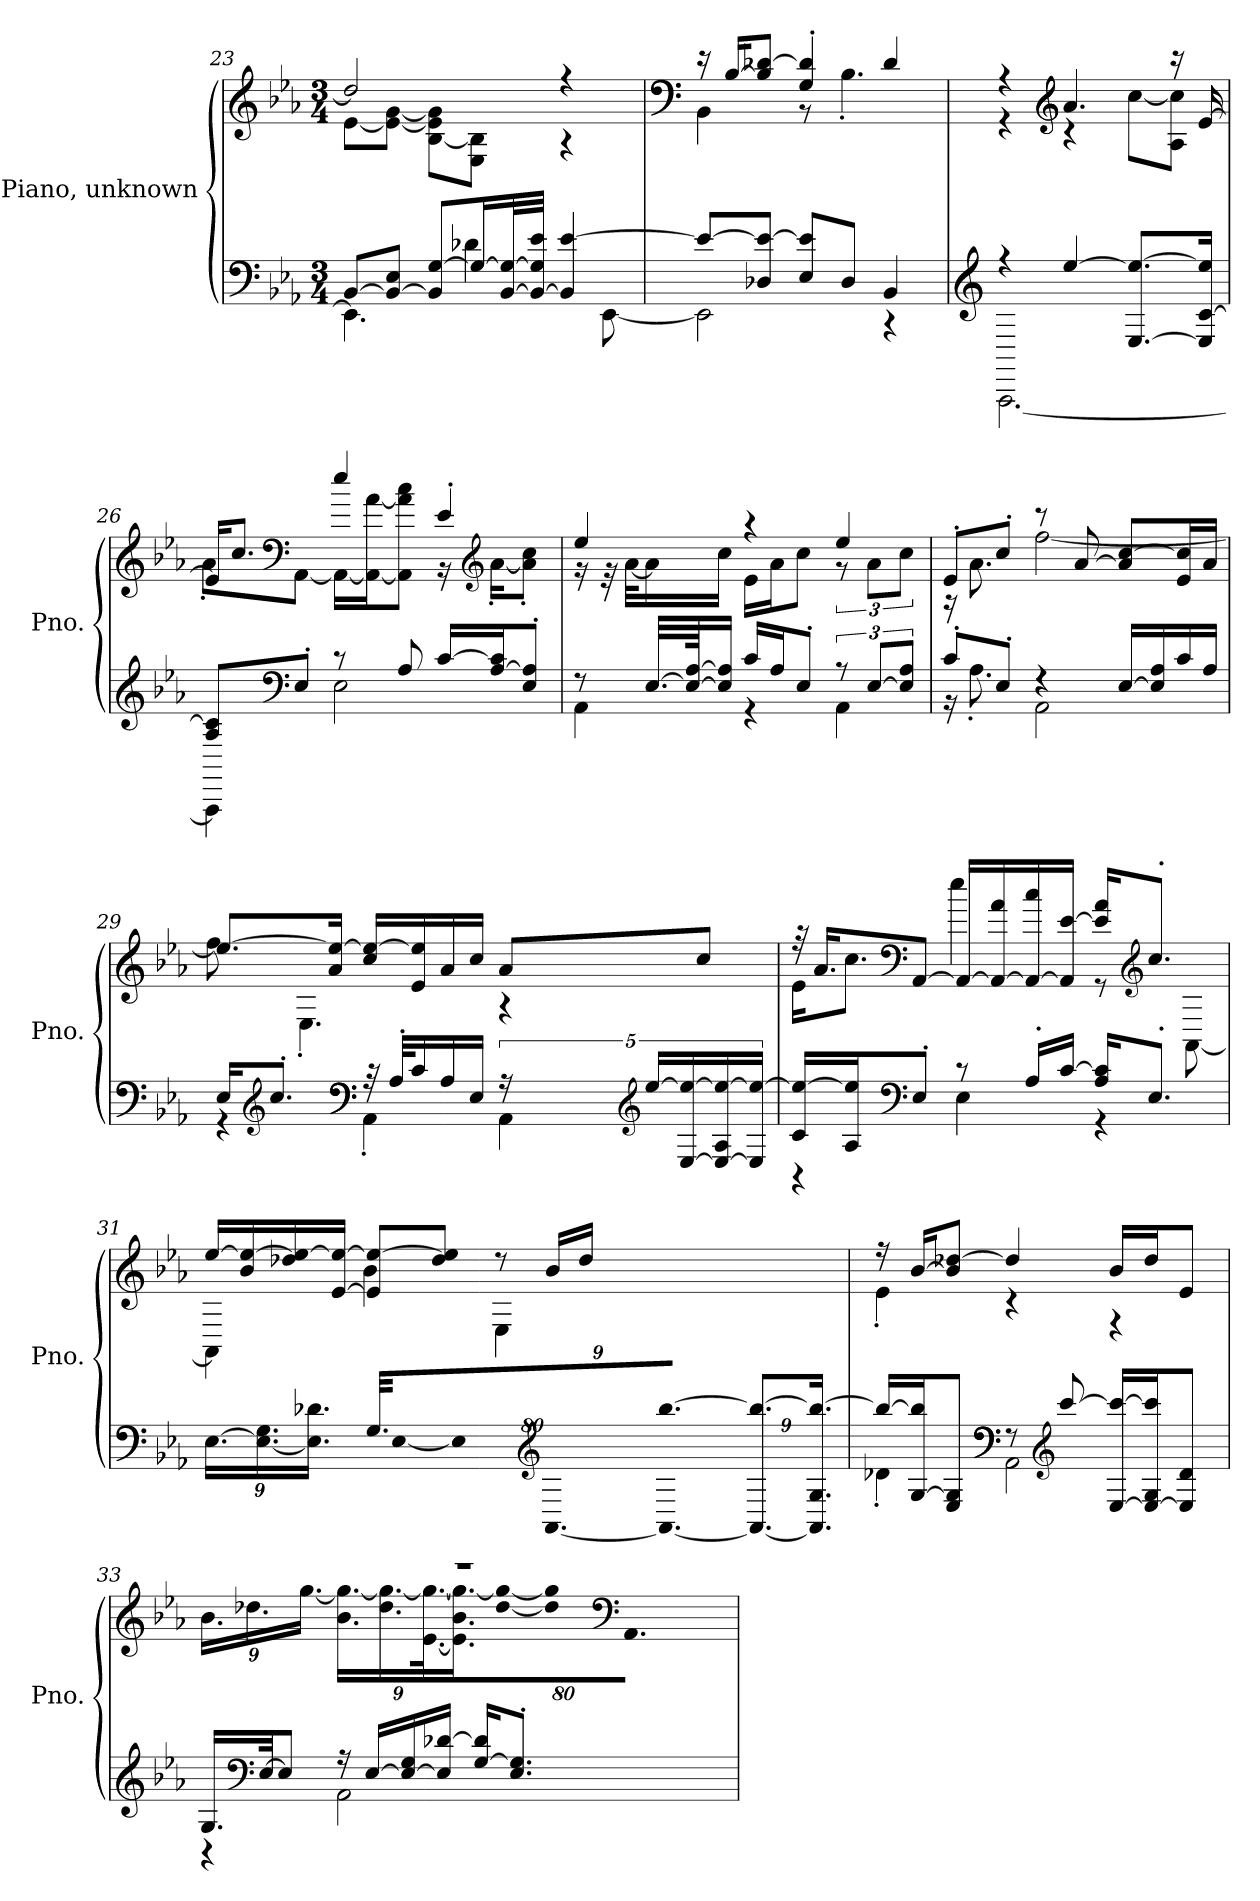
**kern	**kern
*part1	*part1
*staff2	*staff1
*I"Piano, unknown	*
*I'Pno.	*
*clefF4	*clefG2
*k[b-e-a-]	*k[b-e-a-]
*M3/4	*M3/4
=23	=23
*^	*^
[8BB-/L	4.EE-\]	2dd-/]	[8e-\L
8BB-/_ 8E-/J	.	.	8e-\_ [8g\J
8BB-/] [8G/L	.	.	[8B-\ 8e-\] 8g\]L
16G/L_	4d-X\	.	8E-\ 8B-\]J
[32BB-/ 32G/_L	.	.	.
32BB-/_ 32G/] 32e-/JJJ	.	.	.
4BB-/] [4e-/	.	4r	4r
.	[8EE-\	.	.
!!LO:PB:g=z	!!
=24	=24	=24	=24
*	*	*clefF4	*
8e-/L_	2EE-\]	16r	4BB-\
.	.	[16B-/KL	.
8D-X/ 8e-/_J	.	8B-/] [8d-X/J	.
8E-/ 8e-/]L	.	4G/' 4d-/]'	8r
8D-/J	.	.	4.B-'\
4BB-/	4r	4d-/	.
=25	=25	=25	=25
*clefG2	*	*	*
4r	[2.AAA-\	4r	4r
*	*	*clefG2	*
[4ee-/	.	4.a-/	4r
[8.E-/ 8.ee-/_L	.	.	[8cc\L
.	.	16r	8A-\ 8cc\]J
16E-/] [16c/ 16ee-/]Jk	.	[16e-/	.
=26	=26	=26	=26
8A-/ 8c/]L	4AAA-\]	16e-/KL]	8a-'\L
.	.	8.cc/J	.
*clefF4	*	*clefF4	*
8E-'/J	.	.	[8AA-\J
8r	2E-\	4ee-/	16AA-\LL_
.	.	.	16AA-\_ [16a-\J
8A-/	.	.	8AA-\] 8a-\] 8cc\J
[16c/LL	.	4e-'/	16r
*	*	*clefG2	*
[16A-/ 16c/]J	.	.	[16a-'\KL
8E-/' 8A-/]'J	.	.	8a-\]' 8cc\'J
!!LO:LB:g=z	!!
=27	=27	=27	=27
8r	4AA-\	4ee-/	16r
.	.	.	32r
.	.	.	[32a-\KLL
[32.E-/LLL	.	.	16a-\]
64E-/_ [64A-/JK	.	.	.
16E-/] 16A-/]JJ	.	.	16cc\JJ
16c/LL	4r	4r	16e-\LL
16A-/J	.	.	16a-\J
8E-'/J	.	.	8cc\J
12r	4AA-\	4ee-/	12r
[12E-/L	.	.	12a-\L
12E-/] 12A-/J	.	.	12cc\J
=28	=28	=28	=28
8c'/L	16r	8e-'/L	16r
.	8.A-'\	.	8.a-\
8E-'/J	.	8cc'/J	.
4r	2AA-\	8r	[2ff\
.	.	[8a-/	.
[16E-/LL	.	8a-/] [8cc/L	.
16E-/] 16A-/	.	.	.
16c/	.	16e-/ 16cc/]L	.
16A-/JJ	.	16a-/JJ	.
!!LO:LB:g=z	!!
=29	=29	=29	=29
16E-/KL	4r	[8.ee-/L	8ff\]
*clefG2	*	*	*
8.cc'/J	.	.	.
.	.	.	4.E-'\
.	.	16a-/ 16ee-/_Jk	.
*clefF4	*	*	*
32r	4AA-'\	16cc/ 16ee-/_LL	.
32A-'/KLL	.	.	.
16c/	.	16e-/ 16ee-/]	.
16A-/	.	16a-/	.
16E-/JJ	.	16cc/JJ	.
20r	4AA-\	8a-/L	4r
*clefG2	*	*	*
[20ee-/LL	.	.	.
[20E-/ 20ee-/_	.	.	.
.	.	8cc/J	.
20E-/_ 20A-/ 20ee-/_	.	.	.
20E-/] 20ee-/_JJ	.	.	.
=30	=30	=30	=30
16c/ 16ee-/_LL	4r	32r	16e-\KL
.	.	16.a-/KL	.
16A-/ 16ee-/]J	.	.	8.cc\J
*clefF4	*	*clefF4	*
8E-'/J	.	[8AA-/J	.
8r	4E-\	16AA-/LL_	4ee-\
.	.	16AA-/_ 16a-/	.
16A-'/LL	.	16AA-/_ 16cc/	.
[16c/JJ	.	16AA-/] [16e-/JJ	.
16A-/ 16c/]KL	4r	16e-/] 16a-/KL	8r
*	*	*clefG2	*
8.E-'/J	.	8.cc'/J	.
.	.	.	[8AA-\
*v	*v	*	*
!!LO:LB:g=z	!!
=31	=31	=31
*Xbrackettup	*	*
[18.E-\LL	[16ee-/LL	4AA-\]
.	16b-/ 16ee-/_	.
18.E-\_ 18.G\	.	.
.	16dd-X/ 16ee-/_	.
18.E-\] 18.d-X\JJ	.	.
.	[16e-/ 16ee-/_JJ	.
36.G/KKL	8e-/] 8ee-/_L	4b-\
!LO:N:vis=8	!	!
[640%71E-/	.	.
.	8dd-/ 8ee-/]J	.
!LO:N:vis=64	!	!
640%9E-/KLL]	.	.
*clefG2	*	*
[36.AA-/	.	.
36.AA-/_ [36.bb-/JJJ	.	.
9.AA-/_ 9.bb-/_L	8r	4E-\
.	16b-/LL	.
18.AA-/] 18.G/ 18.bb-/_Jk	.	.
.	16dd-/JJ	.
=32	=32	=32
*^	*	*
16bb-/LL_	4d-X'\	16r	4e-'\
[16G/ 16bb-/]J	.	[16b-/KL	.
8E-/ 8G/]J	.	8b-/] [8dd-X/J	.
*clefF4	*	*	*
8r	2AA-\	4dd-/]	4r
*clefG2	*	*	*
[8ccc/	.	.	.
[16E-/ 16ccc/_LL	.	16b-/LL	4r
16E-/_ 16G/ 16ccc/]J	.	16dd-/J	.
8E-/] 8d-/J	.	8e-/J	.
!!LO:LB:g=z	!!
=33	=33	=33	=33
*	*	*	*Xbrackettup
16.G/LL	4r	2.r	18.b-\LL
.	.	.	18.dd-X\
*clefF4	*	*	*
[32E-/JK	.	.	.
8E-/J]	.	.	.
.	.	.	[18.gg\JJ
16r	2AA-\	.	18.b-\ 18.gg\_LL
[16E-/LL	.	.	.
.	.	.	18.dd-\ 18.gg\_
16E-/_ 16G/	.	.	.
.	.	.	[36.e-\ 36.gg\_K
16E-/] [16d-X/JJ	.	.	.
.	.	.	18.e-\] 18.b-\ 18.gg\_J
[16G/ 16d-/]KL	.	.	.
!	!	!	!LO:N:vis=8
.	.	.	[640%71dd-\ 640%71gg\_
8.E-/' 8.G/]'J	.	.	.
!	!	!	!LO:N:vis=64
.	.	.	640%9dd-\] 640%9gg\]KKL
*	*	*clefF4	*
.	.	.	[18.AA-\JJ
*v	*v	*	*
*	*v	*v
=	=
*-	*-
